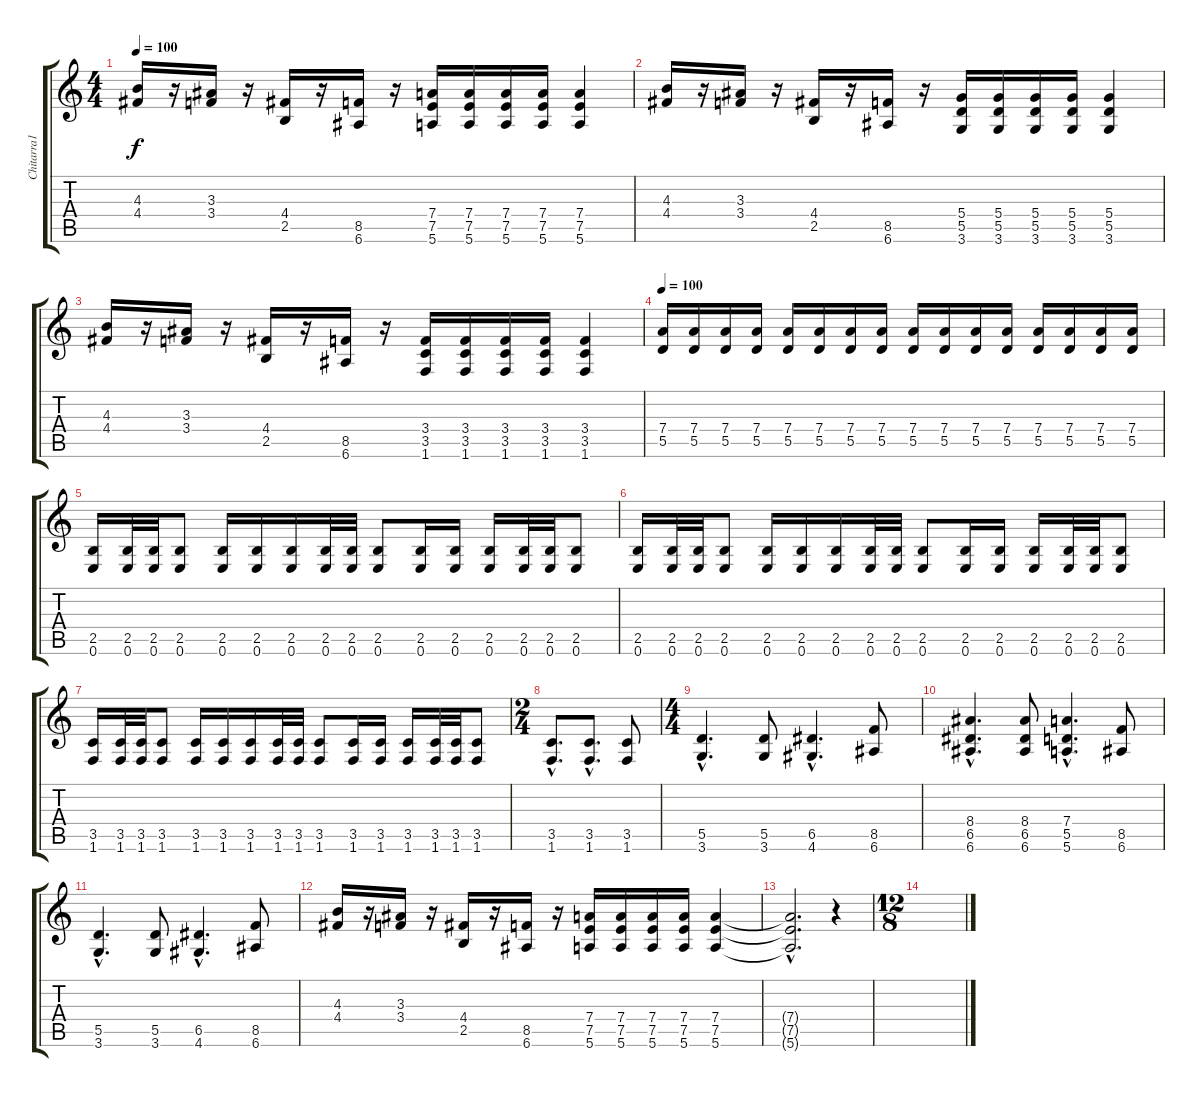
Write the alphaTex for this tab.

\track ("Chitarra1" "Chitarra1") {instrument distortionguitar}
\staff {score tabs}
\tuning (E4 B3 G3 D3 A2 E2) {hide}
\ts (4 4)
\tempo 100
\clef g2
\ks c
(4.3 4.4).16{dy f} r.16 (3.3 3.4).16 r.16 (4.4 2.5).16 r.16 (8.5 6.6).16 r.16 (7.4 7.5 5.6).16 (7.4 7.5 5.6).16 (7.4 7.5 5.6).16 (7.4 7.5 5.6).16 (7.4 7.5 5.6).4 |
(4.3 4.4).16 r.16 (3.3 3.4).16 r.16 (4.4 2.5).16 r.16 (8.5 6.6).16 r.16 (5.4 5.5 3.6).16 (5.4 5.5 3.6).16 (5.4 5.5 3.6).16 (5.4 5.5 3.6).16 (5.4 5.5 3.6).4 |
(4.3 4.4).16 r.16 (3.3 3.4).16 r.16 (4.4 2.5).16 r.16 (8.5 6.6).16 r.16 (3.4 3.5 1.6).16 (3.4 3.5 1.6).16 (3.4 3.5 1.6).16 (3.4 3.5 1.6).16 (3.4 3.5 1.6).4 |
\tempo 100
(7.4 5.5).16 (7.4 5.5).16 (7.4 5.5).16 (7.4 5.5).16 (7.4 5.5).16 (7.4 5.5).16 (7.4 5.5).16 (7.4 5.5).16 (7.4 5.5).16 (7.4 5.5).16 (7.4 5.5).16 (7.4 5.5).16 (7.4 5.5).16 (7.4 5.5).16 (7.4 5.5).16 (7.4 5.5).16 |
(2.5 0.6).16 (2.5 0.6).32 (2.5 0.6).32 (2.5 0.6).8 (2.5 0.6).16 (2.5 0.6).16 (2.5 0.6).16 (2.5 0.6).32 (2.5 0.6).32 (2.5 0.6).8 (2.5 0.6).16 (2.5 0.6).16 (2.5 0.6).16 (2.5 0.6).32 (2.5 0.6).32 (2.5 0.6).8 |
(2.5 0.6).16 (2.5 0.6).32 (2.5 0.6).32 (2.5 0.6).8 (2.5 0.6).16 (2.5 0.6).16 (2.5 0.6).16 (2.5 0.6).32 (2.5 0.6).32 (2.5 0.6).8 (2.5 0.6).16 (2.5 0.6).16 (2.5 0.6).16 (2.5 0.6).32 (2.5 0.6).32 (2.5 0.6).8 |
(3.5 1.6).16 (3.5 1.6).32 (3.5 1.6).32 (3.5 1.6).8 (3.5 1.6).16 (3.5 1.6).16 (3.5 1.6).16 (3.5 1.6).32 (3.5 1.6).32 (3.5 1.6).8 (3.5 1.6).16 (3.5 1.6).16 (3.5 1.6).16 (3.5 1.6).32 (3.5 1.6).32 (3.5 1.6).8 |
\ts (2 4)
(3.5{hac} 1.6{hac}).8{d} (3.5{hac} 1.6{hac}).8{d} (3.5 1.6).8 |
\ts (4 4)
(5.5{hac} 3.6{hac}).4{d} (5.5 3.6).8 (6.5{hac} 4.6{hac}).4{d} (8.5 6.6).8 |
(8.4{hac} 6.5{hac} 6.6{hac}).4{d} (8.4 6.5 6.6).8 (7.4{hac} 5.5{hac} 5.6{hac}).4{d} (8.5 6.6).8 |
(5.5{hac} 3.6{hac}).4{d} (5.5 3.6).8 (6.5{hac} 4.6{hac}).4{d} (8.5 6.6).8 |
(4.3 4.4).16 r.16 (3.3 3.4).16 r.16 (4.4 2.5).16 r.16 (8.5 6.6).16 r.16 (7.4 7.5 5.6).16 (7.4 7.5 5.6).16 (7.4 7.5 5.6).16 (7.4 7.5 5.6).16 (7.4 7.5 5.6).4 |
(7.4{hac t} 7.5{hac t} 5.6{hac t}).2{d} r.4 |
\ts (12 8)
